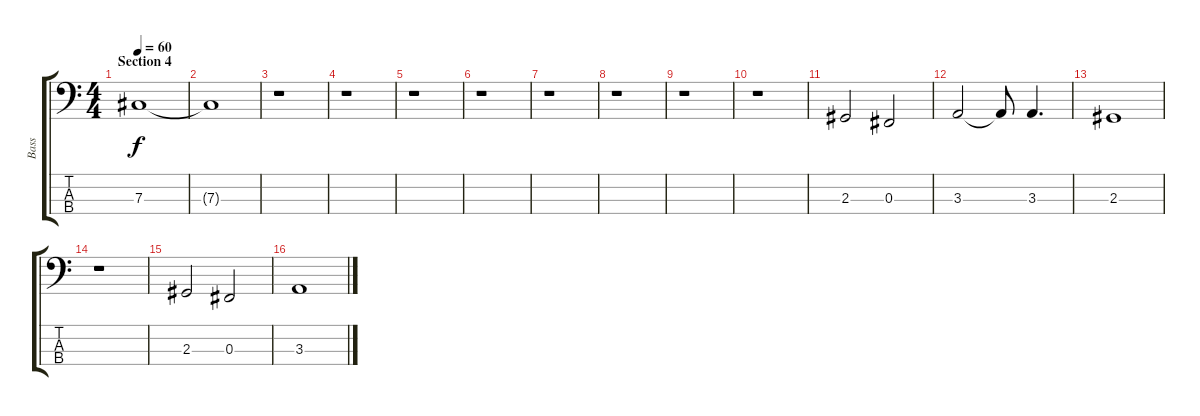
\track ("Bass" "Bass") {instrument electricbasspick}
\staff {score tabs}
\tuning (E2 B1 Gb1 Db1) {hide}
\ts (4 4)
\section ("" "Section 4")
\tempo 60
\clef f4
\ks c
7.3.1{dy f} |
7.3{t}.1 |
r.1 |
r.1 |
r.1 |
r.1 |
r.1 |
r.1 |
r.1 |
r.1 |
2.3.2 0.3.2 |
3.3.2 3.3{t}.8 3.3.4{d} |
2.3.1 |
r.1 |
2.3.2 0.3.2 |
3.3.1
